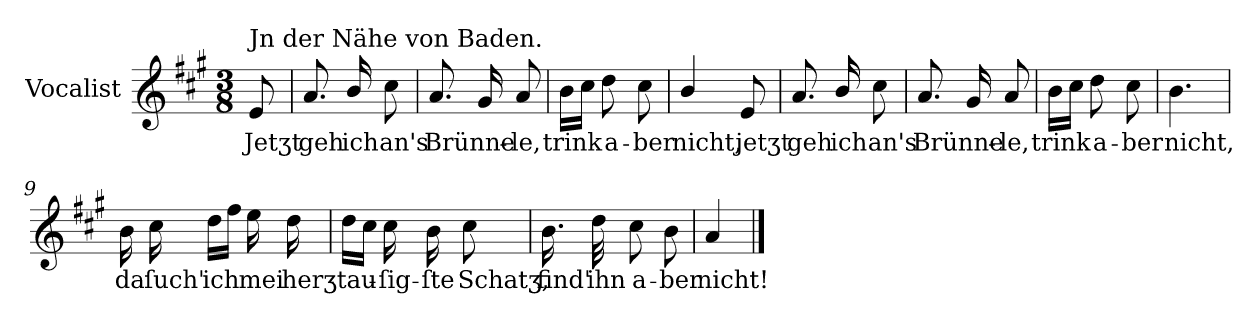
**kern	**text
*part1	*part1
*staff1	*staff1
*I"Vocalist	*
*k[f#c#g#]	*
*A:	*
*M3/8	*
=	=
!LO:TX:a:t=Jn der Nähe von Baden.	!
8e	Jetʒt
=1	=1
8.a	geh
16b/	ich
8cc#	an's
=2	=2
8.a	Brünne-
16g#	.
8a	-le,
=3	=3
16bLL	trink
16cc#JJ	.
8dd	a-
8cc#	-ber
=4	=4
4b/	nicht,
8e	jetʒt
=5	=5
8.a	geh
16b/	ich
8cc#	an's
=6	=6
8.a	Brünne-
16g#	.
8a	-le,
=7	=7
16bLL	trink
16cc#JJ	.
8dd	a-
8cc#	-ber
=8	=8
4.b	nicht,
=9	=9
16b	da
16cc#	ſuch'
16ddLL	ich
16ff#JJ	.
16ee	mei
16dd	herʒ-
=10	=10
16ddLL	-tau-
16cc#JJ	.
16cc#	-ſig-
16b	-ſte
8cc#	Schatʒ,
=11	=11
16.b	find'
32dd	ihn
8cc#	a-
8b	-ber
=12	=12
4a	nicht!
==	==
*-	*-
